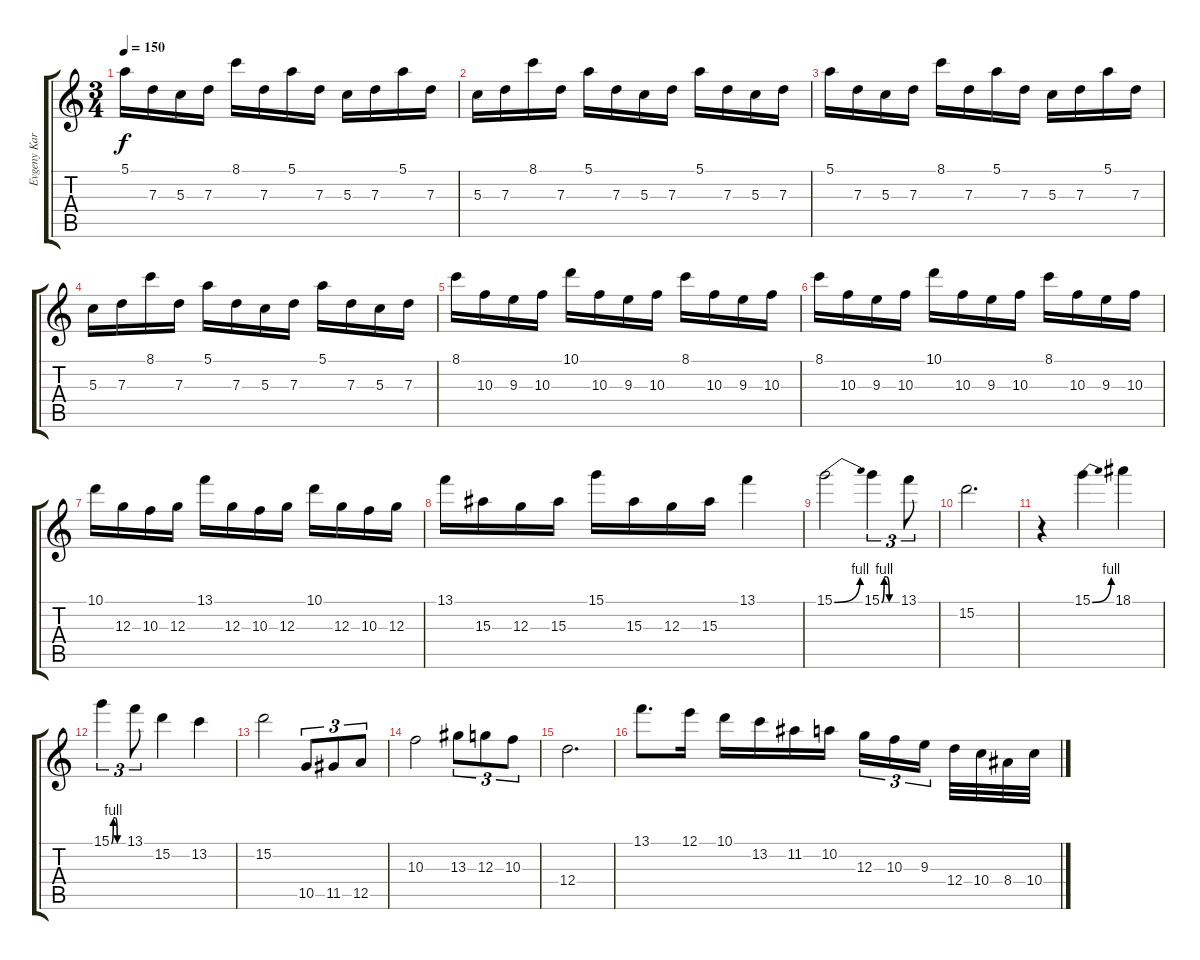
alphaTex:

\track ("Evgeny Karpunin" "Evgeny Kar") {instrument distortionguitar}
\staff {score tabs}
\tuning (E4 B3 G3 D3 A2 E2) {hide}
\ts (3 4)
\tempo 150
\clef g2
\ks c
5.1.16{dy f} 7.3.16 5.3.16 7.3.16 8.1.16 7.3.16 5.1.16 7.3.16 5.3.16 7.3.16 5.1.16 7.3.16 |
5.3.16 7.3.16 8.1.16 7.3.16 5.1.16 7.3.16 5.3.16 7.3.16 5.1.16 7.3.16 5.3.16 7.3.16 |
5.1.16 7.3.16 5.3.16 7.3.16 8.1.16 7.3.16 5.1.16 7.3.16 5.3.16 7.3.16 5.1.16 7.3.16 |
5.3.16 7.3.16 8.1.16 7.3.16 5.1.16 7.3.16 5.3.16 7.3.16 5.1.16 7.3.16 5.3.16 7.3.16 |
8.1.16 10.3.16 9.3.16 10.3.16 10.1.16 10.3.16 9.3.16 10.3.16 8.1.16 10.3.16 9.3.16 10.3.16 |
8.1.16 10.3.16 9.3.16 10.3.16 10.1.16 10.3.16 9.3.16 10.3.16 8.1.16 10.3.16 9.3.16 10.3.16 |
10.1.16 12.3.16 10.3.16 12.3.16 13.1.16 12.3.16 10.3.16 12.3.16 10.1.16 12.3.16 10.3.16 12.3.16 |
13.1.16 15.3.16 12.3.16 15.3.16 15.1.16 15.3.16 12.3.16 15.3.16 13.1.4 |
15.1{be (bend 0 0 60 4)}.2 15.1{be (custom 0 0 10 4 20 4 30 0 60 0)}.4{tu (3 2)} 13.1.8{tu (3 2)} |
15.2.2{d} |
r.4 15.1{be (bend 0 0 60 4)}.4 18.1.4 |
15.1{be (custom 0 0 10 4 20 4 30 0 60 0)}.4{tu (3 2)} 13.1.8{tu (3 2)} 15.2.4 13.2.4 |
15.2.2 10.5.8{tu (3 2)} 11.5.8{tu (3 2)} 12.5.8{tu (3 2)} |
10.3.2 13.3.8{tu (3 2)} 12.3.8{tu (3 2)} 10.3.8{tu (3 2)} |
12.4.2{d} |
13.1.8{d} 12.1.16 10.1.16 13.2.16 11.2.16 10.2.16 12.3.16{tu (3 2)} 10.3.16{tu (3 2)} 9.3.16{tu (3 2) beam splitsecondary} 12.4.32 10.4.32 8.4.32 10.4.32
